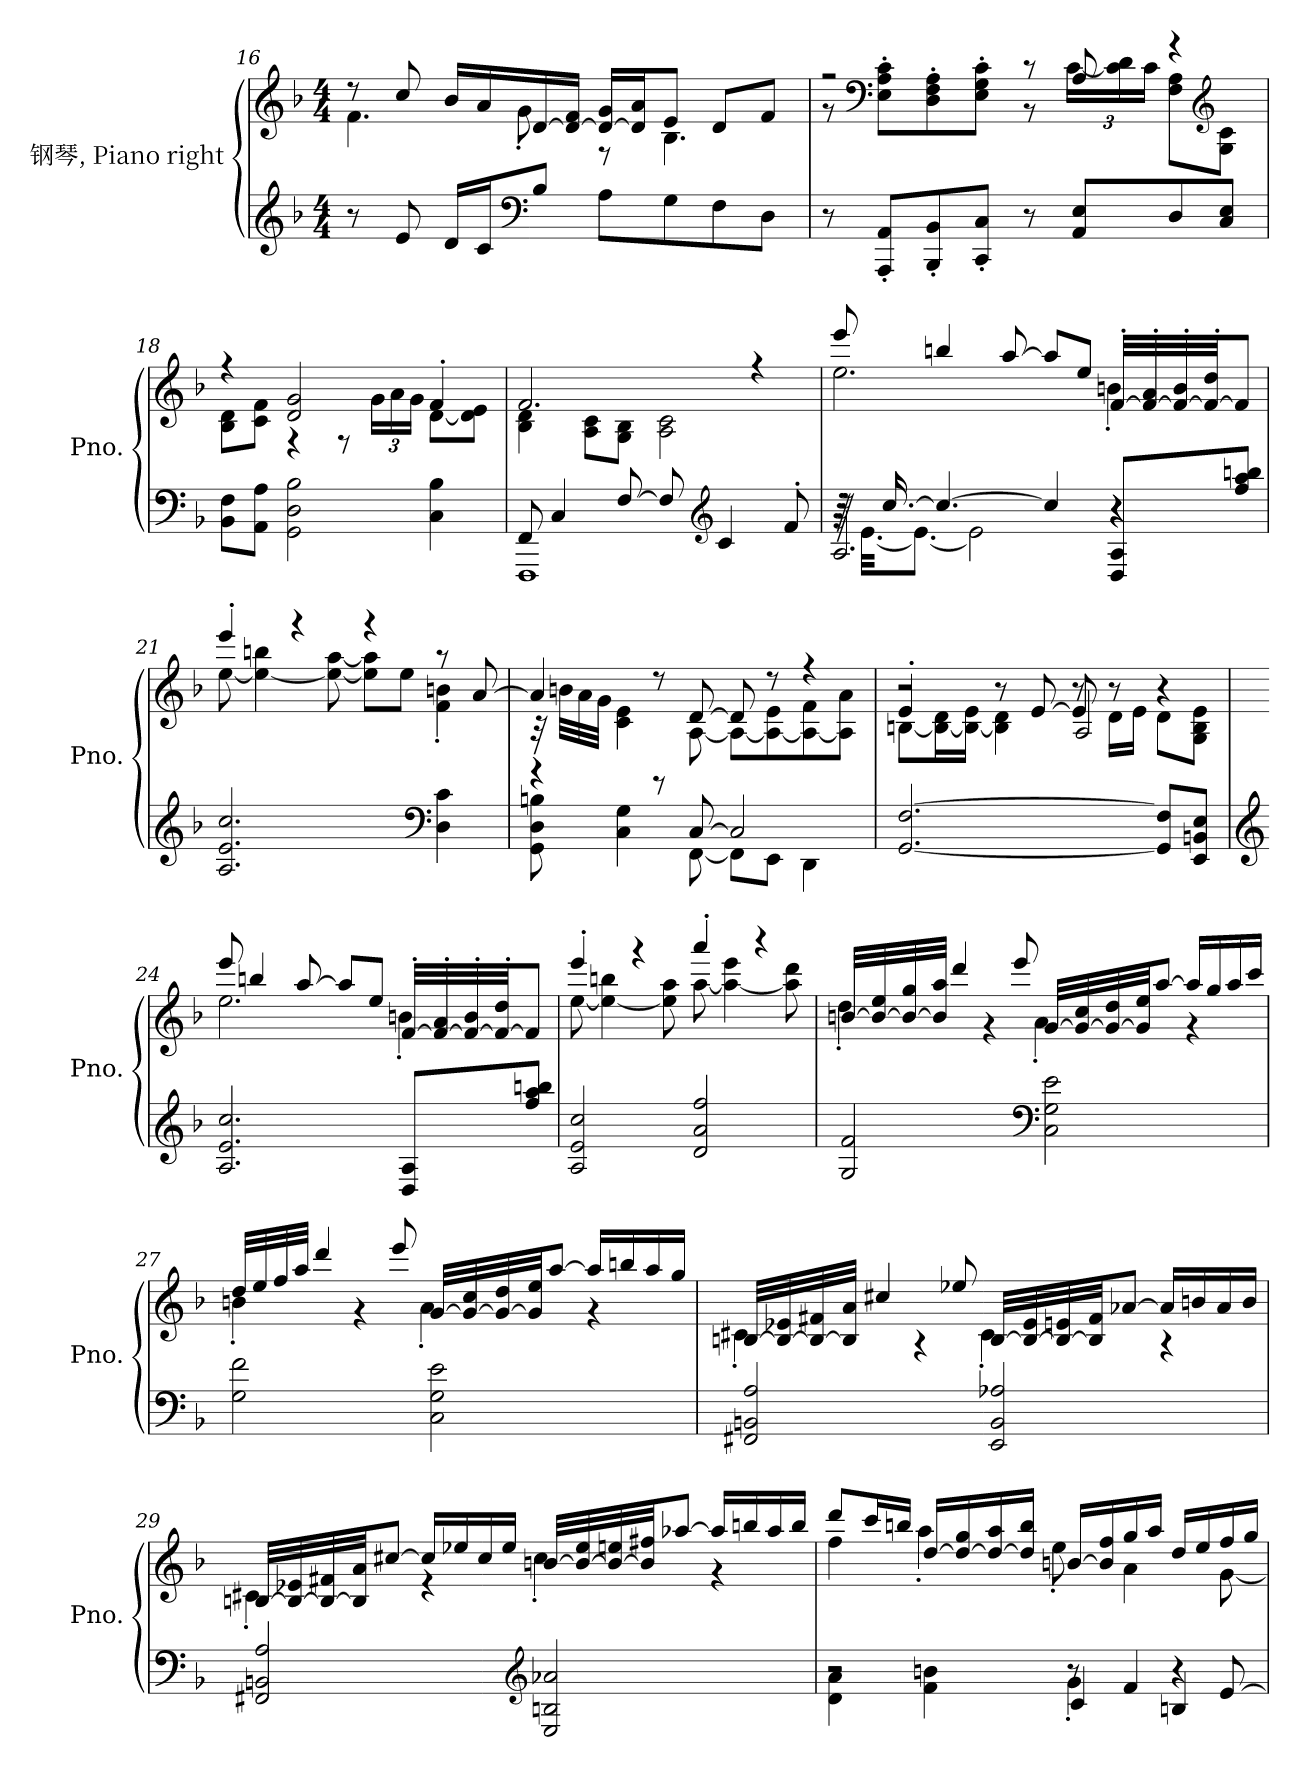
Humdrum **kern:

**kern	**kern
*part1	*part1
*staff2	*staff1
*I"钢琴, Piano right	*
*I'Pno.	*
*clefG2	*clefG2
*k[b-]	*k[b-]
*M4/4	*M4/4
*MM88	*MM88
=16	=16
*	*^
8r	8r	4.f\
*	*MM92	*
8e/	8cc/	.
*	*MM95	*
16d/LL	16b-/LL	.
16c/J	16a/	.
*clefF4	*	*
8B-/J	[16d/	8g'\
.	16d/_ 16f/JJ	.
*	*MM97	*
8A\L	16d/_ 16g/LL	8r
*	*MM88	*
.	16d/] 16a/J	.
*	*MM94	*
8G\	8e/J	4.B-\
*	*MM92	*
8F\	8d/L	.
8D\J	8f/J	.
!!LO:LB:g=z	!!
=17	=17	=17
8r	2r	8r
*	*clefF4	*
*	*MM86	*
8AAA/' 8AA/'L	.	8E\' 8A\' 8c\'L
8BBB-/' 8BB-/'	.	8D\' 8F\' 8A\'
8CC/' 8C/'J	.	8E\' 8G\' 8c\'J
*	*MM94	*
8r	8r	8r
*	*	*Xbrackettup
8AA/ 8E/L	8A/	[24c\LL
.	.	24c\] 24d\
.	.	24c\JJ
*	*MM96	*
8D/	4r	8F\ 8A\L
*	*clefG2	*
8C/ 8E/J	.	8G\ 8c\J
=18	=18	=18
*	*MM89	*
8BB-\ 8F\L	4r	8B-\ 8d\L
*	*MM86	*
8AA\ 8A\J	.	8c\ 8f\J
2GG\ 2D\ 2B-\	2d/ 2g/	4r
.	.	8r
*	*MM82	*
.	.	24g\LL
.	.	24a\
.	.	24g\JJ
*	*MM77	*
4C\ 4B-\	4f'/	[8d\L
*	*MM72	*
.	.	8d\] 8e\J
=19	=19	=19
*	*MM73	*
*^	*	*
8FF/	1FFF	2.f/	4B-\ 4d\
4C/	.	.	.
*	*	*MM75	*
.	.	.	8A\ 8c\L
*	*	*MM67	*
[8F/	.	.	8G\ 8B-\J
*	*	*MM70	*
8F/]	.	.	2A\ 2c\
*clefG2	*	*	*
4c/	.	.	.
*	*	*MM63	*
.	.	4r	.
8f'/	.	.	.
*v	*v	*	*
!!LO:PB:g=z	!!
=20	=20	=20
*	*MM67	*
*^	*	*
*	*^	*	*
32r	64r	2.A/	8eee/	2.ee\
.	[32.e\KKL	.	.	.
[16.cc/	.	.	.	.
.	8.e\J_	.	.	.
4.cc/_	.	.	4bbn/	.
.	2e\]	.	.	.
*	*	*	*MM81	*
.	.	.	[8aa/	.
4cc/]	.	.	8aa/L]	.
.	.	.	8ee/J	.
*	*	*	*MM82	*
8D/ 8A/L	4r	4r	[32f'/LLL	4bn'\
.	.	.	32f/_' 32a/'	.
.	.	.	32f/_' 32b/'	.
.	.	.	32f/_' 32dd/'JJ	.
8ff/ 8aa/ 8bbn/J	.	.	8f/J]	.
*v	*v	*v	*	*
=21	=21	=21
*	*MM67	*
2.A/ 2.e/ 2.cc/	4eee'/	[8ee\
*	*MM74	*
.	.	4ee\_ 4bbn\
.	4r	.
*	*MM81	*
.	.	8ee\_ [8aa\
.	4r	8ee\] 8aa\]L
.	.	8ee\J
*clefF4	*	*
*	*MM82	*
4D\ 4c\	8r	4f\' 4bn\'
.	[8a/	.
!!LO:LB:g=z	!!
=22	=22	=22
*	*MM83	*
*^	*	*
4r	8GG\ 8D\ 8Bn\	4a/]	32r
.	.	.	32bn\LLL
*	*	*MM81	*
.	.	.	32a\
.	.	.	32g\JJJ
.	4C\ 4G\	.	4c\ 4e\
*	*	*MM73	*
8r	.	8r	.
[8C/	[8FF\	[8d/	[8A\
*	*	*MM75	*
2C/]	8FF\L]	8d/]	8A\L_
*	*	*MM80	*
.	8EE\J	8r	8A\_ 8e\
*	*	*MM83	*
.	4DD\	4r	8A\_ 8f\
*	*	*MM78	*
.	.	.	8A\] 8a\J
*v	*v	*	*
*	*v	*v
=23	=23
*	*MM77
*	*^
*	*	*^
[2.GG/ [2.F/	4e'/	[8Bn\L	2r
*	*MM83	*	*
.	.	16B\_ 16d\L	.
*	*MM86	*	*
.	.	16B\_ 16e\JJ	.
*	*MM74	*	*
.	8r	4B\] 4d\	.
*	*MM77	*	*
.	[8e/	.	.
.	8e/]	8r	2A/
*	*MM73	*	*
.	8r	16d\LL	.
*	*MM70	*	*
.	.	16e\JJ	.
*	*MM62	*	*
8GG/] 8F/]L	4r	8d\L	.
*	*MM54	*	*
8EE/ 8BBn/ 8E/J	.	8G\ 8B\ 8e\J	.
*	*v	*v	*v
!!LO:LB:g=z
=24	=24
*clefG2	*
*	*MM67
*	*^
2.A/ 2.e/ 2.cc/	8eee/	2.ee\
.	4bbn/	.
*	*MM81	*
.	[8aa/	.
.	8aa/L]	.
.	8ee/J	.
*	*MM82	*
8D/ 8A/L	[32f'/LLL	4bn'\
.	32f/_' 32a/'	.
.	32f/_' 32b/'	.
.	32f/_' 32dd/'JJ	.
*	*MM73	*
8ff/ 8aa/ 8bbn/J	8f/J]	.
=25	=25	=25
*	*MM67	*
2A/ 2e/ 2cc/	4eee'/	[8ee\
*	*MM74	*
.	.	4ee\_ 4bbn\
.	4r	.
.	.	8ee\] 8aa\
*	*MM67	*
2d/ 2a/ 2ff/	4aaa'/	[8aa\
*	*MM74	*
.	.	4aa\_ 4eee\
.	4r	.
.	.	8aa\] 8ddd\
!!LO:LB:g=z	!!
=26	=26	=26
*	*MM75	*
2G/ 2f/	[32bn/LLL	4dd'\
.	32b/_ 32ee/	.
.	32b/_ 32gg/	.
.	32b/] 32aa/JJJ	.
*	*MM80	*
.	4ddd/	.
.	.	4r
*	*MM78	*
.	8eee/	.
*clefF4	*	*
*	*MM73	*
2C\ 2G\ 2e\	[32g/LLL	4a'\
.	32g/_ 32cc/	.
.	32g/_ 32dd/	.
.	32g/] 32ee/JJ	.
*	*MM79	*
.	[8aa/J	.
.	16aa/LL]	4r
*	*MM77	*
.	16gg/	.
.	16aa/	.
.	16ccc/JJ	.
=27	=27	=27
*	*MM73	*
2G\ 2f\	32dd/LLL	4bn'\
.	32ee/	.
.	32ff/	.
.	32aa/JJJ	.
*	*MM80	*
.	4ddd/	.
.	.	4r
*	*MM76	*
.	8eee/	.
*	*MM73	*
2C\ 2G\ 2e\	[32g/LLL	4a'\
.	32g/_ 32cc/	.
.	32g/_ 32dd/	.
.	32g/] 32ee/JJ	.
*	*MM79	*
.	[8aa/J	.
.	16aa/LL]	4r
*	*MM76	*
.	16bbn/	.
.	16aa/	.
.	16gg/JJ	.
!!LO:LB:g=z	!!
=28	=28	=28
*	*MM79	*
2FF#X/ 2BBn/ 2A/	[32Bn/LLL	4c#X'\
.	32B/_ 32e-X/	.
.	32B/_ 32f#X/	.
.	32B/] 32a/JJJ	.
*	*MM80	*
.	4cc#X/	.
.	.	4r
*	*MM76	*
.	8ee-X/	.
*	*MM79	*
2EE/ 2BB/ 2A-X/	[32B/LLL	4c#'\
.	32B/_ 32e-/	.
.	32B/_ 32en/	.
.	32B/] 32f#/JJ	.
*	*MM78	*
.	[8a-X/J	.
.	16a-/LL]	4r
*	*MM80	*
.	16bn/	.
.	16a-/	.
.	16b/JJ	.
!!LO:LB:g=z	!!
=29	=29	=29
*	*MM79	*
2FF#X/ 2BBn/ 2A/	[32Bn/LLL	4c#X'\
.	32B/_ 32e-X/	.
.	32B/_ 32f#X/	.
.	32B/] 32a/JJ	.
*	*MM78	*
.	[8cc#X/J	.
.	16cc#/LL]	4r
*	*MM79	*
.	16ee-X/	.
.	16cc#/	.
.	16ee-/JJ	.
*clefG2	*	*
2E/ 2Bn/ 2a-X/	[32bn/LLL	4cc#'\
.	32b/_ 32ee-/	.
.	32b/_ 32een/	.
.	32b/] 32ff#X/JJ	.
*	*MM77	*
.	[8aa-X/J	.
*	*MM76	*
.	16aa-/LL]	4r
*	*MM73	*
.	16bbn/	.
*	*MM70	*
.	16aa-/	.
*	*MM63	*
.	16bb/JJ	.
!!LO:PB:g=z	!!
=30	=30	=30
*	*MM68	*
*^	*	*
*	*^	*	*
2r	4d\ 4a\	2r	8ddd/L	4ff\
*	*	*	*MM70	*
.	.	.	16ccc/L	.
.	.	.	16bbn/JJ	.
*	*	*	*MM80	*
.	4f\ 4bn\	.	[16dd/LL	4aa'\
.	.	.	16dd/_ 16gg/	.
*	*	*	*MM83	*
.	.	.	16dd/_ 16aa/	.
*	*	*	*MM86	*
.	.	.	16dd/] 16bb/JJ	.
*	*	*	*MM82	*
8r	4g'\	4c/	[16bn/LL	8ee'\
.	.	.	16b/] 16ff/	.
*	*	*	*MM85	*
4f/	.	.	16gg/	4a\
*	*	*	*MM89	*
.	.	.	16aa/JJ	.
*	*	*	*MM83	*
.	4r	4Bn/	16dd/LL	.
.	.	.	16ee/	.
*	*	*	*MM86	*
[8e/	.	.	16ff/	[8g\
*	*	*	*MM89	*
.	.	.	16gg/JJ	.
*v	*v	*v	*	*
*	*v	*v
=	=
*-	*-
